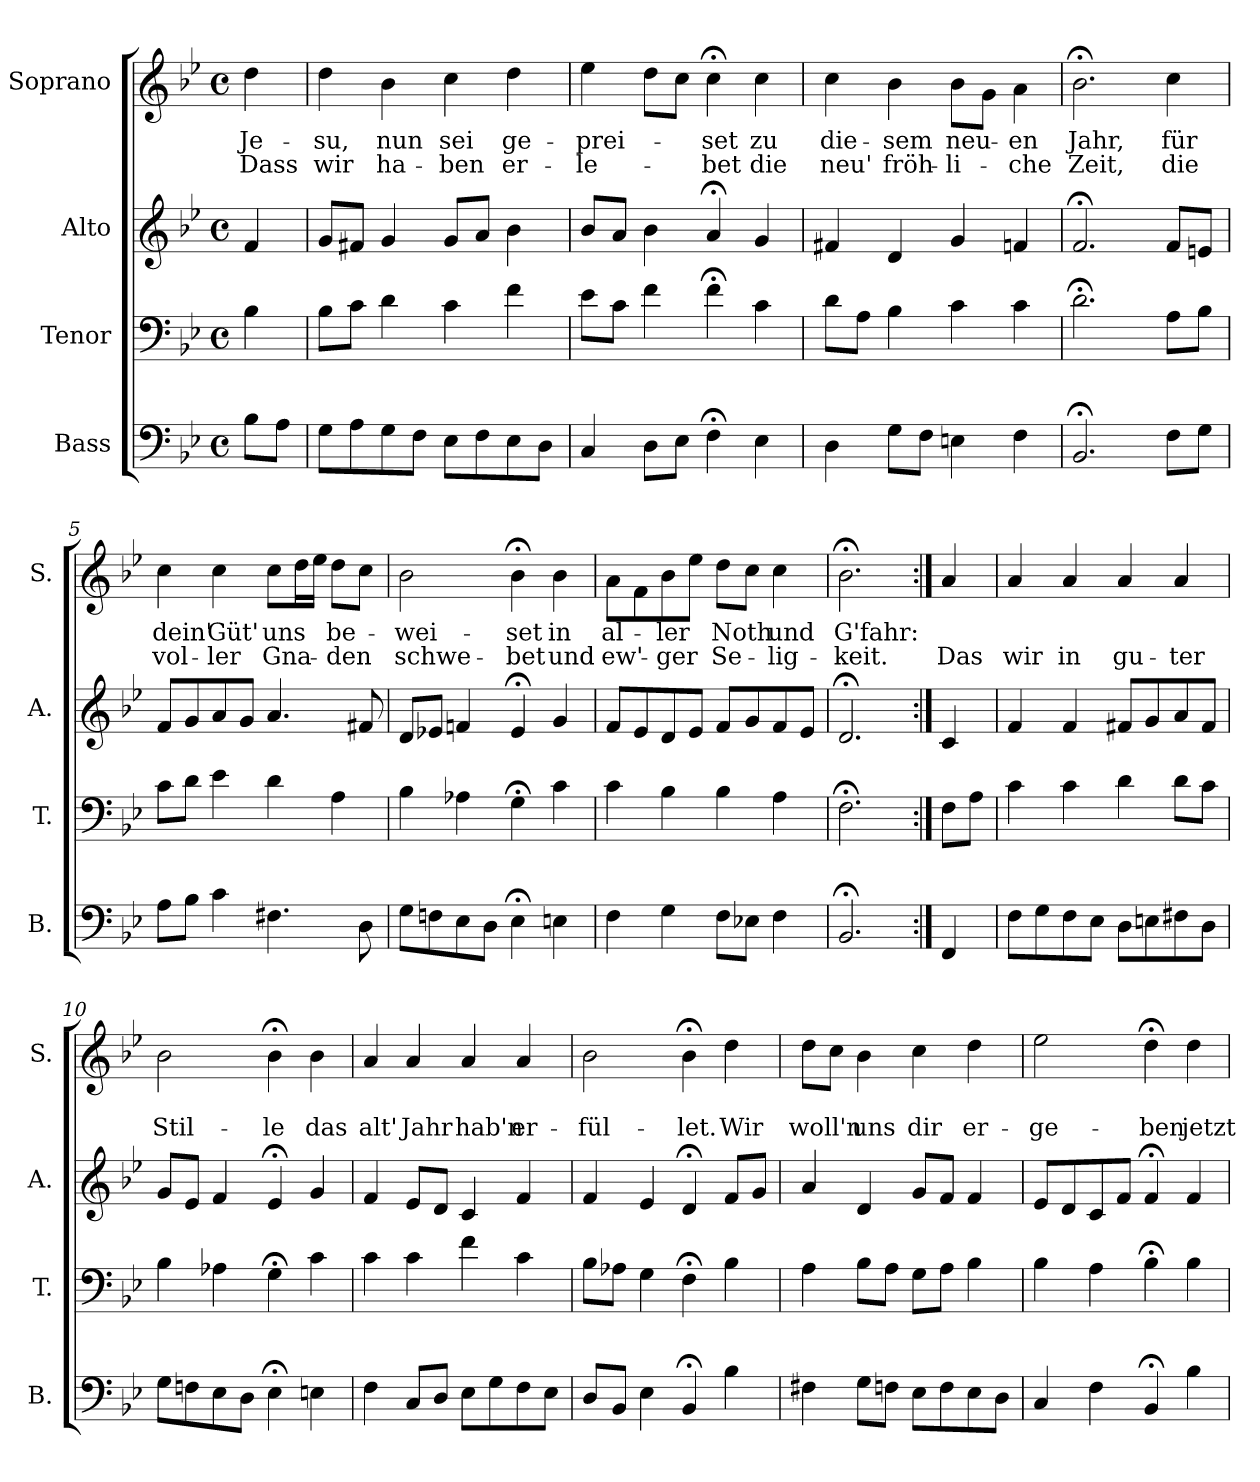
**kern	**kern	**kern	**kern	**text	**text
*part4	*part3	*part2	*part1	*part1	*part1
*staff4	*staff3	*staff2	*staff1	*staff1	*staff1
*I"Bass	*I"Tenor	*I"Alto	*I"Soprano	*	*
*I'B.	*I'T.	*I'A.	*I'S.	*	*
*clefF4	*clefF4	*clefG2	*clefG2	*	*
*k[b-e-]	*k[b-e-]	*k[b-e-]	*k[b-e-]	*	*
*B-:	*B-:	*B-:	*B-:	*	*
*M4/4	*M4/4	*M4/4	*M4/4	*	*
*met(c)	*met(c)	*met(c)	*met(c)	*	*
=	=	=	=	=	=
8B-\L	4B-\	4f/	4dd\	Je-	Dass
8A\J	.	.	.	.	.
=1	=1	=1	=1	=1	=1
8G\L	8B-\L	8g/L	4dd\	-su,	wir
8A\	8c\J	8f#X/J	.	.	.
8G\	4d\	4g/	4b-\	nun	ha-
8F\J	.	.	.	.	.
8E-\L	4c\	8g/L	4cc\	sei	-ben
8F\	.	8a/J	.	.	.
8E-\	4f\	4b-\	4dd\	ge-	er-
8D\J	.	.	.	.	.
=2	=2	=2	=2	=2	=2
4C/	8e-\L	8b-/L	4ee-\	-prei-	-le-
.	8c\J	8a/J	.	.	.
8D\L	4f\	4b-\	8dd\L	.	.
8E-\J	.	.	8cc\J	.	.
4F;<\	4f;<\	4a;</	4cc;<\	set	-bet
4E-\	4c\	4g/	4cc\	zu	die
=3	=3	=3	=3	=3	=3
4D\	8d\L	4f#X/	4cc\	die-	neu'
.	8A\J	.	.	.	.
8G\L	4B-\	4d/	4b-\	-sem	fröh-
8F\J	.	.	.	.	.
4En\	4c\	4g/	8b-\L	neu-	-li-
.	.	.	8g\J	.	.
4F\	4c\	4fn/	4a\	-en	-che
=4	=4	=4	=4	=4	=4
2.BB-;</	2.d;<\	2.f;</	2.b-;<\	Jahr,	Zeit,
8F\L	8A\L	8f/L	4cc\	für	die
8G\J	8B-\J	8en/J	.	.	.
!!LO:LB:g=z
=5	=5	=5	=5	=5	=5
8A\L	8c\L	8f/L	4cc\	dein'	vol-
8B-\J	8d\J	8g/	.	.	.
4c\	4e-\	8a/	4cc\	Güt'	-ler
.	.	8g/J	.	.	.
4.F#X\	4d\	4.a/	8cc\L	uns	Gna-
.	.	.	16dd\L	.	.
.	.	.	16ee-\JJ	.	.
.	4A\	.	8dd\L	be-	-den
8D\	.	8f#X/	8cc\J	.	.
=6	=6	=6	=6	=6	=6
8G\L	4B-\	8d/L	2b-\	-wei-	schwe-
8Fn\	.	8e-X/J	.	.	.
8E-\	4A-X\	4fn/	.	.	.
8D\J	.	.	.	.	.
4E-;<\	4G;<\	4e-;</	4b-;<\	-set	-bet
4En\	4c\	4g/	4b-\	in	und
=7	=7	=7	=7	=7	=7
4F\	4c\	8f/L	8a\L	al-	ew'-
.	.	8e-/	8f\	.	.
4G\	4B-\	8d/	8b-\	-ler	-ger
.	.	8e-/J	8ee-\J	.	.
8F\L	4B-\	8f/L	8dd\L	Noth	Se-
8E-X\J	.	8g/	8cc\J	.	.
4F\	4A\	8f/	4cc\	und	-lig-
.	.	8e-/J	.	.	.
=8	=8	=8	=8	=8	=8
2.BB-;</	2.F;<\	2.d;</	2.b-;<\	G'fahr:	-keit.
!!LO:PB:g=z
=8a:|!	=8a:|!	=8a:|!	=8a:|!	=8a:|!	=8a:|!
4FF/	8F\L	4c/	4a/	.	Das
.	8A\J	.	.	.	.
=9	=9	=9	=9	=9	=9
8F\L	4c\	4f/	4a/	.	wir
8G\	.	.	.	.	.
8F\	4c\	4f/	4a/	.	in
8E-\J	.	.	.	.	.
8D\L	4d\	8f#X/L	4a/	.	gu-
8En\	.	8g/	.	.	.
8F#X\	8d\L	8a/	4a/	.	-ter
8D\J	8c\J	8f#/J	.	.	.
=10	=10	=10	=10	=10	=10
8G\L	4B-\	8g/L	2b-\	.	Stil-
8Fn\	.	8e-/J	.	.	.
8E-\	4A-X\	4f/	.	.	.
8D\J	.	.	.	.	.
4E-;<\	4G;<\	4e-;</	4b-;<\	.	-le
4En\	4c\	4g/	4b-\	.	das
=11	=11	=11	=11	=11	=11
4F\	4c\	4f/	4a/	.	alt'
8C/L	4c\	8e-/L	4a/	.	Jahr
8D/J	.	8d/J	.	.	.
8E-\L	4f\	4c/	4a/	.	hab'n
8G\	.	.	.	.	.
8F\	4c\	4f/	4a/	.	er-
8E-\J	.	.	.	.	.
=12	=12	=12	=12	=12	=12
8D/L	8B-\L	4f/	2b-\	.	-fül-
8BB-/J	8A-X\J	.	.	.	.
4E-\	4G\	4e-/	.	.	.
4BB-;</	4F;<\	4d;</	4b-;<\	.	-let.
4B-\	4B-\	8f/L	4dd\	.	Wir
.	.	8g/J	.	.	.
!!LO:LB:g=z
=13	=13	=13	=13	=13	=13
4F#X\	4A\	4a/	8dd\L	.	woll'n
.	.	.	8cc\J	.	.
8G\L	8B-\L	4d/	4b-\	.	uns
8Fn\J	8A\J	.	.	.	.
8E-\L	8G\L	8g/L	4cc\	.	dir
8F\	8A\J	8f/J	.	.	.
8E-\	4B-\	4f/	4dd\	.	er-
8D\J	.	.	.	.	.
=14	=14	=14	=14	=14	=14
4C/	4B-\	8e-/L	2ee-\	.	-ge-
.	.	8d/	.	.	.
4F\	4A\	8c/	.	.	.
.	.	8f/J	.	.	.
4BB-;</	4B-;<\	4f;</	4dd;<\	.	-ben
4B-\	4B-\	4f/	4dd\	.	jetzt-
=	=	=	=	=	=
*-	*-	*-	*-	*-	*-
